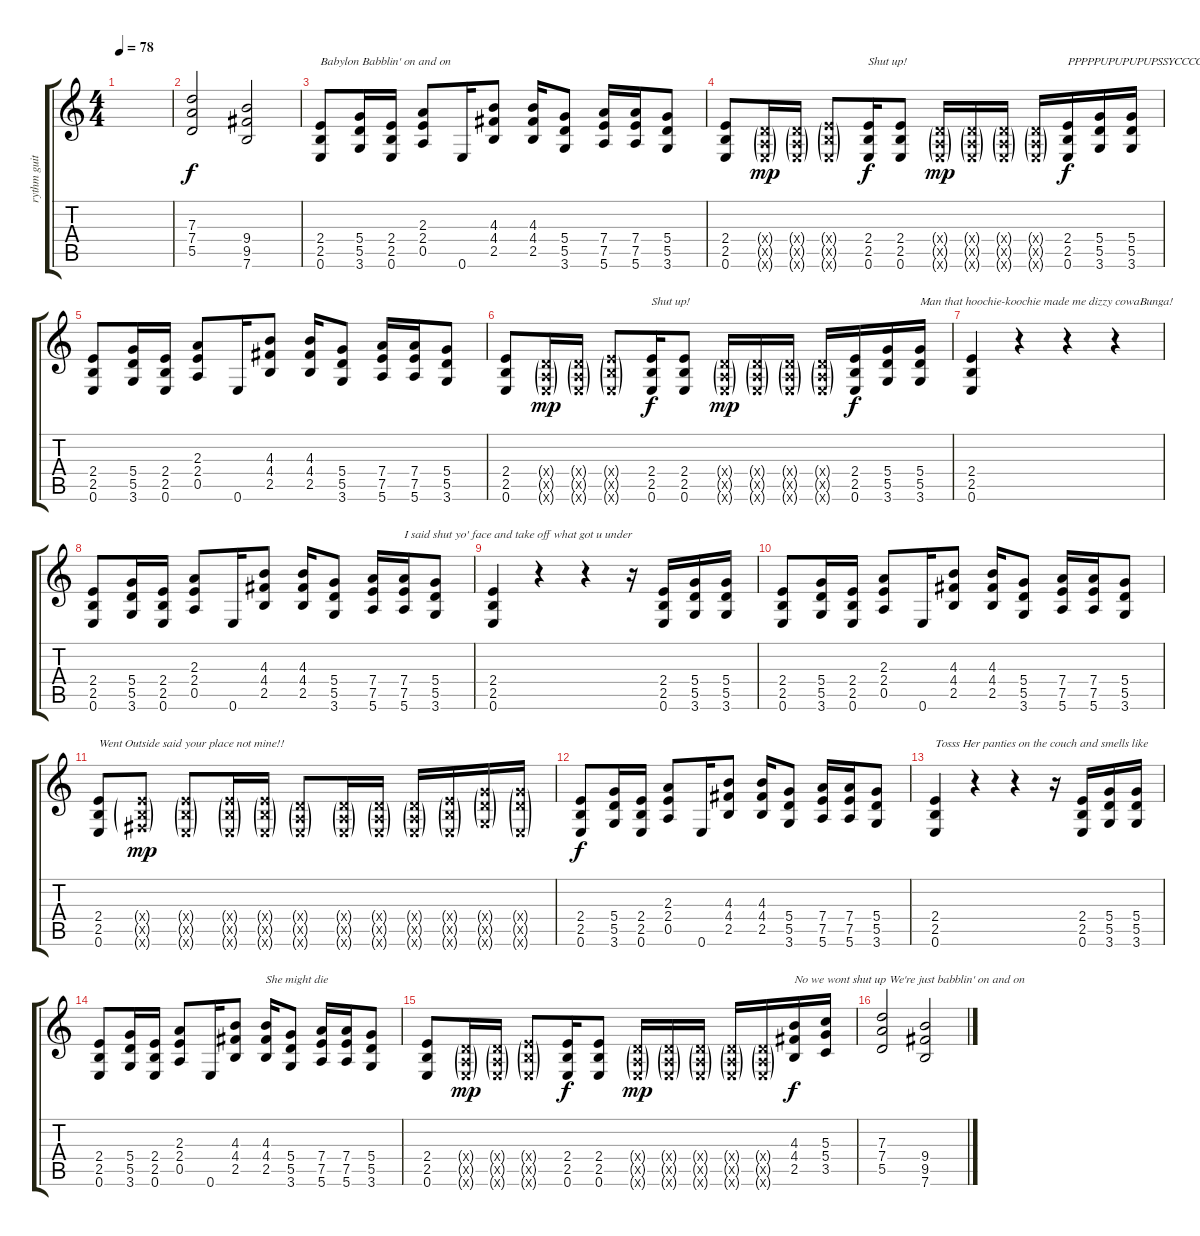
\track ("rythm guitar (eventually)" "rythm guit") {instrument distortionguitar}
\staff {score tabs}
\tuning (E4 B3 G3 D3 A2 E2) {hide}
\ts (4 4)
\tempo 78
\clef g2
\ks c
|
(7.3 7.4 5.5).2 (9.4 9.5 7.6).2 |
(2.4 2.5 0.6).8{txt "Babylon Babblin' on and on "} (5.4 5.5 3.6).16 (2.4 2.5 0.6).16 (2.3 2.4 0.5).8 0.6.16 (4.3 4.4 2.5).8 (4.3 4.4 2.5).16 (5.4 5.5 3.6).8 (7.4 7.5 5.6).16 (7.4 7.5 5.6).16 (5.4 5.5 3.6).8 |
(2.4 2.5 0.6).8 (0.4{g x} 0.5{g x} 0.6{g x}).16{dy mp} (0.4{g x} 0.5{g x} 0.6{g x}).16 (2.4{g x} 2.5{g x} 0.6{g x}).8 (2.4 2.5 0.6).16{txt "Shut up!" dy f} (2.4 2.5 0.6).8 (0.4{g x} 0.5{g x} 0.6{g x}).16{dy mp} (0.4{g x} 0.5{g x} 0.6{g x}).16 (0.4{g x} 0.5{g x} 0.6{g x}).16 (0.4{g x} 0.5{g x} 0.6{g x}).16 (2.4 2.5 0.6).16{txt "PPPPPUPUPUPUPSSYCCCCCCAAAAAAAAAAAAAAAT!!!!!" dy f} (5.4 5.5 3.6).16 (5.4 5.5 3.6).16 |
(2.4 2.5 0.6).8 (5.4 5.5 3.6).16 (2.4 2.5 0.6).16 (2.3 2.4 0.5).8 0.6.16 (4.3 4.4 2.5).8 (4.3 4.4 2.5).16 (5.4 5.5 3.6).8 (7.4 7.5 5.6).16 (7.4 7.5 5.6).16 (5.4 5.5 3.6).8 |
(2.4 2.5 0.6).8 (0.4{g x} 0.5{g x} 0.6{g x}).16{dy mp} (0.4{g x} 0.5{g x} 0.6{g x}).16 (2.4{g x} 2.5{g x} 0.6{g x}).8 (2.4 2.5 0.6).16{txt "Shut up!" dy f} (2.4 2.5 0.6).8 (0.4{g x} 0.5{g x} 0.6{g x}).16{dy mp} (0.4{g x} 0.5{g x} 0.6{g x}).16 (0.4{g x} 0.5{g x} 0.6{g x}).16 (0.4{g x} 0.5{g x} 0.6{g x}).16 (2.4 2.5 0.6).16{dy f} (5.4 5.5 3.6).16 (5.4 5.5 3.6).16{txt "Man that hoochie-koochie made me dizzy cowaBunga!"} |
(2.4 2.5 0.6).4 r.4 r.4 r.4 |
(2.4 2.5 0.6).8 (5.4 5.5 3.6).16 (2.4 2.5 0.6).16 (2.3 2.4 0.5).8 0.6.16 (4.3 4.4 2.5).8 (4.3 4.4 2.5).16 (5.4 5.5 3.6).8 (7.4 7.5 5.6).16 (7.4 7.5 5.6).16{txt "I said shut yo' face and take off what got u under"} (5.4 5.5 3.6).8 |
(2.4 2.5 0.6).4 r.4 r.4 r.16 (2.4 2.5 0.6).16 (5.4 5.5 3.6).16 (5.4 5.5 3.6).16 |
(2.4 2.5 0.6).8 (5.4 5.5 3.6).16 (2.4 2.5 0.6).16 (2.3 2.4 0.5).8 0.6.16 (4.3 4.4 2.5).8 (4.3 4.4 2.5).16 (5.4 5.5 3.6).8 (7.4 7.5 5.6).16 (7.4 7.5 5.6).16 (5.4 5.5 3.6).8 |
(2.4 2.5 0.6).8{txt "Went Outside said your place not mine!!"} (2.4{g x} 2.5{g x} 2.6{g x}).8{dy mp} (2.4{g x} 2.5{g x} 0.6{g x}).8 (2.4{g x} 2.5{g x} 0.6{g x}).16 (2.4{g x} 2.5{g x} 0.6{g x}).16 (0.4{g x} 0.5{g x} 0.6{g x}).8 (0.4{g x} 0.5{g x} 0.6{g x}).16 (0.4{g x} 0.5{g x} 0.6{g x}).16 (0.4{g x} 0.5{g x} 0.6{g x}).16 (2.4{g x} 2.5{g x} 0.6{g x}).16 (5.4{g x} 5.5{g x} 3.6{g x}).16 (5.4{g x} 5.5{g x} 0.6{g x}).16 |
(2.4 2.5 0.6).8{dy f} (5.4 5.5 3.6).16 (2.4 2.5 0.6).16 (2.3 2.4 0.5).8 0.6.16 (4.3 4.4 2.5).8 (4.3 4.4 2.5).16 (5.4 5.5 3.6).8 (7.4 7.5 5.6).16 (7.4 7.5 5.6).16 (5.4 5.5 3.6).8 |
(2.4 2.5 0.6).4{txt "Tosss Her panties on the couch and smells like "} r.4 r.4 r.16 (2.4 2.5 0.6).16 (5.4 5.5 3.6).16 (5.4 5.5 3.6).16 |
(2.4 2.5 0.6).8 (5.4 5.5 3.6).16 (2.4 2.5 0.6).16 (2.3 2.4 0.5).8 0.6.16 (4.3 4.4 2.5).8 (4.3 4.4 2.5).16{txt "She might die"} (5.4 5.5 3.6).8 (7.4 7.5 5.6).16 (7.4 7.5 5.6).16 (5.4 5.5 3.6).8 |
(2.4 2.5 0.6).8 (0.4{g x} 0.5{g x} 0.6{g x}).16{dy mp} (0.4{g x} 0.5{g x} 0.6{g x}).16 (2.4{g x} 2.5{g x} 0.6{g x}).8 (2.4 2.5 0.6).16{dy f} (2.4 2.5 0.6).8 (0.4{g x} 0.5{g x} 0.6{g x}).16{dy mp} (0.4{g x} 0.5{g x} 0.6{g x}).16 (0.4{g x} 0.5{g x} 0.6{g x}).16 (0.4{g x} 0.5{g x} 0.6{g x}).16 (0.4{g x} 0.5{g x} 0.6{g x}).16 (4.3 4.4 2.5).16{txt "No we wont shut up We're just babblin' on and on" dy f} (5.3 5.4 3.5).16 |
(7.3 7.4 5.5).2 (9.4 9.5 7.6).2
